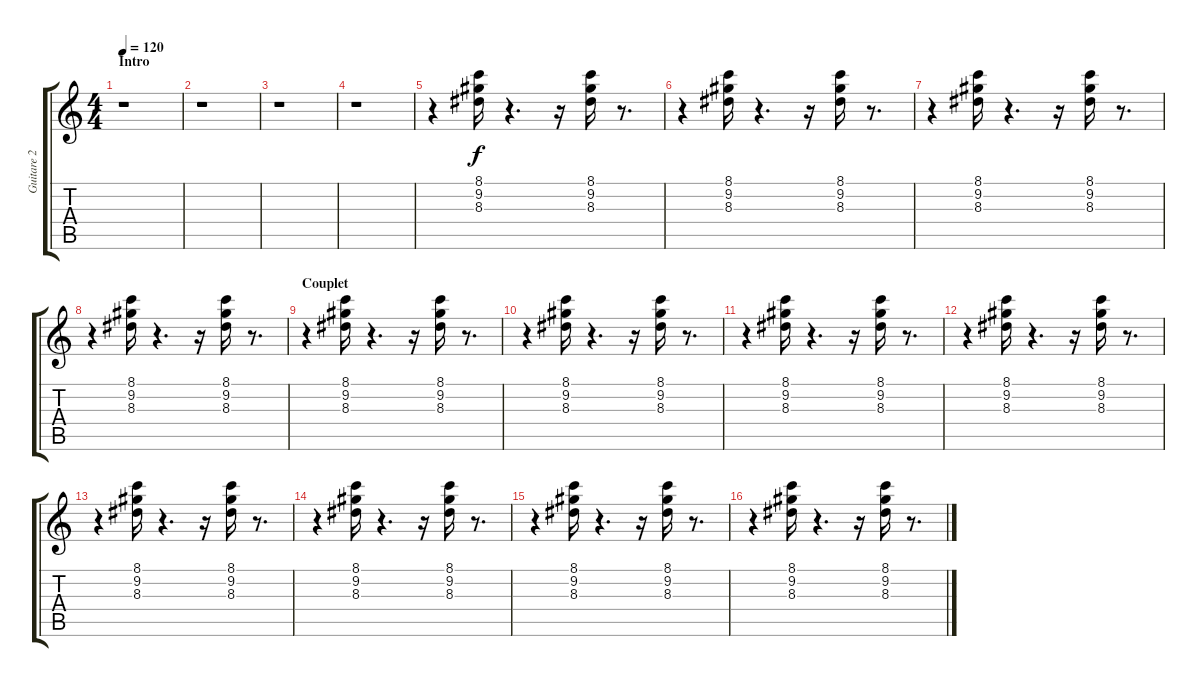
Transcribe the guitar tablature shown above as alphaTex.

\track ("Guitare 2" "Guitare 2") {instrument electricguitarclean}
\staff {score tabs}
\tuning (E4 B3 G3 D3 A2 E2) {hide}
\ts (4 4)
\section ("" "Intro")
\tempo 120
\clef g2
\ks c
r.1{dy f instrument electricguitarclean} |
r.1 |
r.1 |
r.1 |
r.4 (8.1 9.2 8.3).16 r.4{d} r.16 (8.1 9.2 8.3).16 r.8{d} |
r.4 (8.1 9.2 8.3).16 r.4{d} r.16 (8.1 9.2 8.3).16 r.8{d} |
r.4 (8.1 9.2 8.3).16 r.4{d} r.16 (8.1 9.2 8.3).16 r.8{d} |
r.4 (8.1 9.2 8.3).16 r.4{d} r.16 (8.1 9.2 8.3).16 r.8{d} |
\section ("" "Couplet")
r.4 (8.1 9.2 8.3).16 r.4{d} r.16 (8.1 9.2 8.3).16 r.8{d} |
r.4 (8.1 9.2 8.3).16 r.4{d} r.16 (8.1 9.2 8.3).16 r.8{d} |
r.4 (8.1 9.2 8.3).16 r.4{d} r.16 (8.1 9.2 8.3).16 r.8{d} |
r.4 (8.1 9.2 8.3).16 r.4{d} r.16 (8.1 9.2 8.3).16 r.8{d} |
r.4 (8.1 9.2 8.3).16 r.4{d} r.16 (8.1 9.2 8.3).16 r.8{d} |
r.4 (8.1 9.2 8.3).16 r.4{d} r.16 (8.1 9.2 8.3).16 r.8{d} |
r.4 (8.1 9.2 8.3).16 r.4{d} r.16 (8.1 9.2 8.3).16 r.8{d} |
r.4 (8.1 9.2 8.3).16 r.4{d} r.16 (8.1 9.2 8.3).16 r.8{d}
